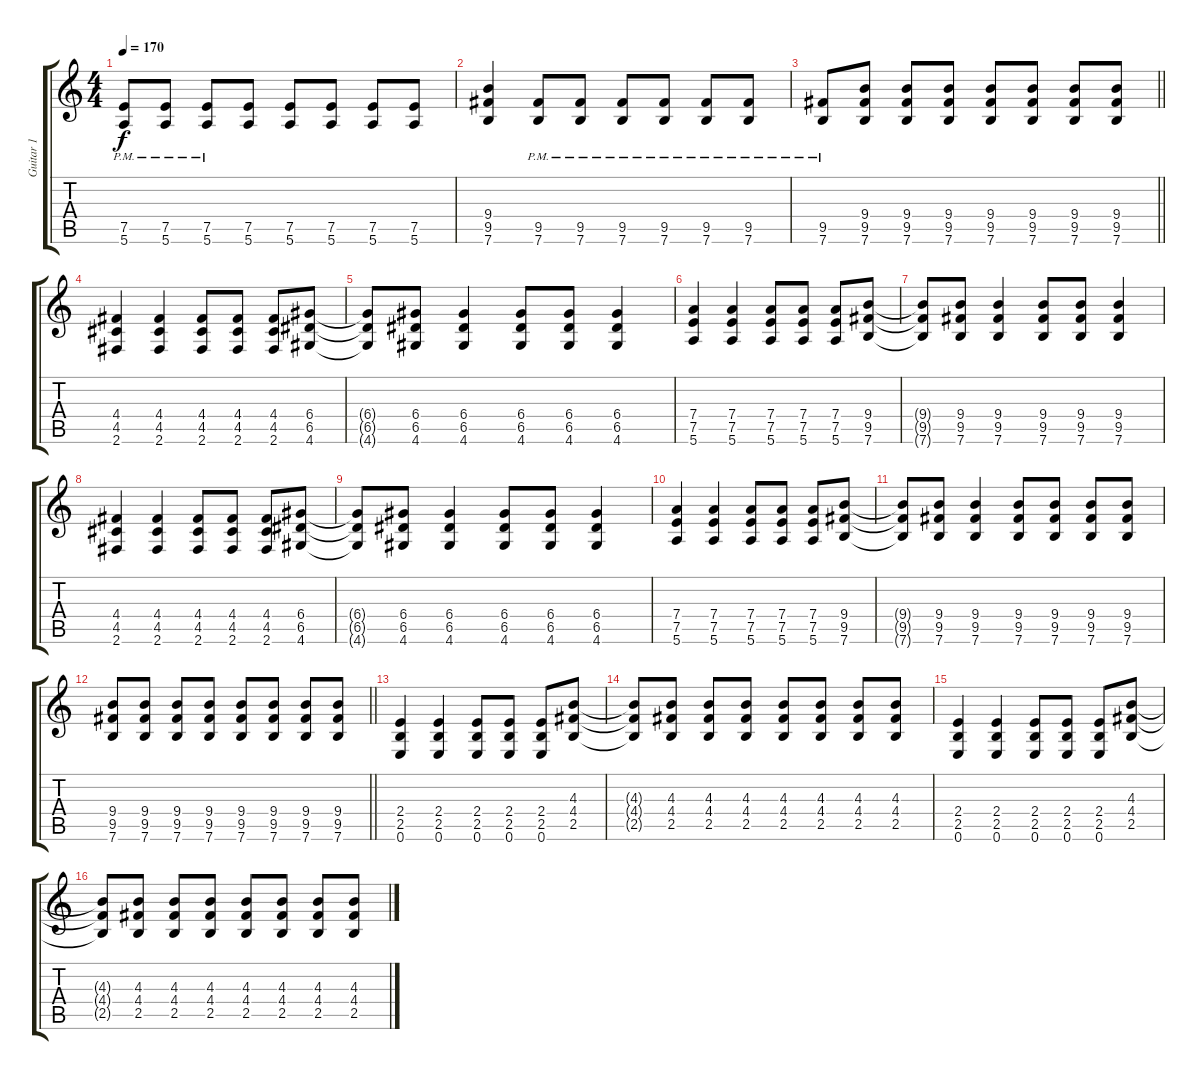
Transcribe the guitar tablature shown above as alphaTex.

\track ("Guitar 1" "Guitar 1") {instrument overdrivenguitar}
\staff {score tabs}
\tuning (E4 B3 G3 D3 A2 E2) {hide}
\ts (4 4)
\tempo 170
\clef g2
\ks c
(7.5{pm} 5.6{pm}).8{dy f} (7.5{pm} 5.6{pm}).8 (7.5{pm} 5.6{pm}).8 (7.5 5.6).8 (7.5 5.6).8 (7.5 5.6).8 (7.5 5.6).8 (7.5 5.6).8 |
(9.4 9.5 7.6).4 (9.5{pm} 7.6{pm}).8 (9.5{pm} 7.6{pm}).8 (9.5{pm} 7.6{pm}).8 (9.5{pm} 7.6{pm}).8 (9.5{pm} 7.6{pm}).8 (9.5{pm} 7.6{pm}).8 |
\barLineRight lightlight
(9.5{pm} 7.6{pm}).8 (9.4 9.5 7.6).8 (9.4 9.5 7.6).8 (9.4 9.5 7.6).8 (9.4 9.5 7.6).8 (9.4 9.5 7.6).8 (9.4 9.5 7.6).8 (9.4 9.5 7.6).8 |
(4.4 4.5 2.6).4 (4.4 4.5 2.6).4 (4.4 4.5 2.6).8 (4.4 4.5 2.6).8 (4.4 4.5 2.6).8 (6.4 6.5 4.6).8 |
(6.4{t} 6.5{t} 4.6{t}).8 (6.4 6.5 4.6).8 (6.4 6.5 4.6).4 (6.4 6.5 4.6).8 (6.4 6.5 4.6).8 (6.4 6.5 4.6).4 |
(7.4 7.5 5.6).4 (7.4 7.5 5.6).4 (7.4 7.5 5.6).8 (7.4 7.5 5.6).8 (7.4 7.5 5.6).8 (9.4 9.5 7.6).8 |
(9.4{t} 9.5{t} 7.6{t}).8 (9.4 9.5 7.6).8 (9.4 9.5 7.6).4 (9.4 9.5 7.6).8 (9.4 9.5 7.6).8 (9.4 9.5 7.6).4 |
(4.4 4.5 2.6).4 (4.4 4.5 2.6).4 (4.4 4.5 2.6).8 (4.4 4.5 2.6).8 (4.4 4.5 2.6).8 (6.4 6.5 4.6).8 |
(6.4{t} 6.5{t} 4.6{t}).8 (6.4 6.5 4.6).8 (6.4 6.5 4.6).4 (6.4 6.5 4.6).8 (6.4 6.5 4.6).8 (6.4 6.5 4.6).4 |
(7.4 7.5 5.6).4 (7.4 7.5 5.6).4 (7.4 7.5 5.6).8 (7.4 7.5 5.6).8 (7.4 7.5 5.6).8 (9.4 9.5 7.6).8 |
(9.4{t} 9.5{t} 7.6{t}).8 (9.4 9.5 7.6).8 (9.4 9.5 7.6).4 (9.4 9.5 7.6).8 (9.4 9.5 7.6).8 (9.4 9.5 7.6).8 (9.4 9.5 7.6).8 |
\barLineRight lightlight
(9.4 9.5 7.6).8 (9.4 9.5 7.6).8 (9.4 9.5 7.6).8 (9.4 9.5 7.6).8 (9.4 9.5 7.6).8 (9.4 9.5 7.6).8 (9.4 9.5 7.6).8 (9.4 9.5 7.6).8 |
(2.4 2.5 0.6).4 (2.4 2.5 0.6).4 (2.4 2.5 0.6).8 (2.4 2.5 0.6).8 (2.4 2.5 0.6).8 (4.3 4.4 2.5).8 |
(4.3{t} 4.4{t} 2.5{t}).8 (4.3 4.4 2.5).8 (4.3 4.4 2.5).8 (4.3 4.4 2.5).8 (4.3 4.4 2.5).8 (4.3 4.4 2.5).8 (4.3 4.4 2.5).8 (4.3 4.4 2.5).8 |
(2.4 2.5 0.6).4 (2.4 2.5 0.6).4 (2.4 2.5 0.6).8 (2.4 2.5 0.6).8 (2.4 2.5 0.6).8 (4.3 4.4 2.5).8 |
(4.3{t} 4.4{t} 2.5{t}).8 (4.3 4.4 2.5).8 (4.3 4.4 2.5).8 (4.3 4.4 2.5).8 (4.3 4.4 2.5).8 (4.3 4.4 2.5).8 (4.3 4.4 2.5).8 (4.3 4.4 2.5).8
